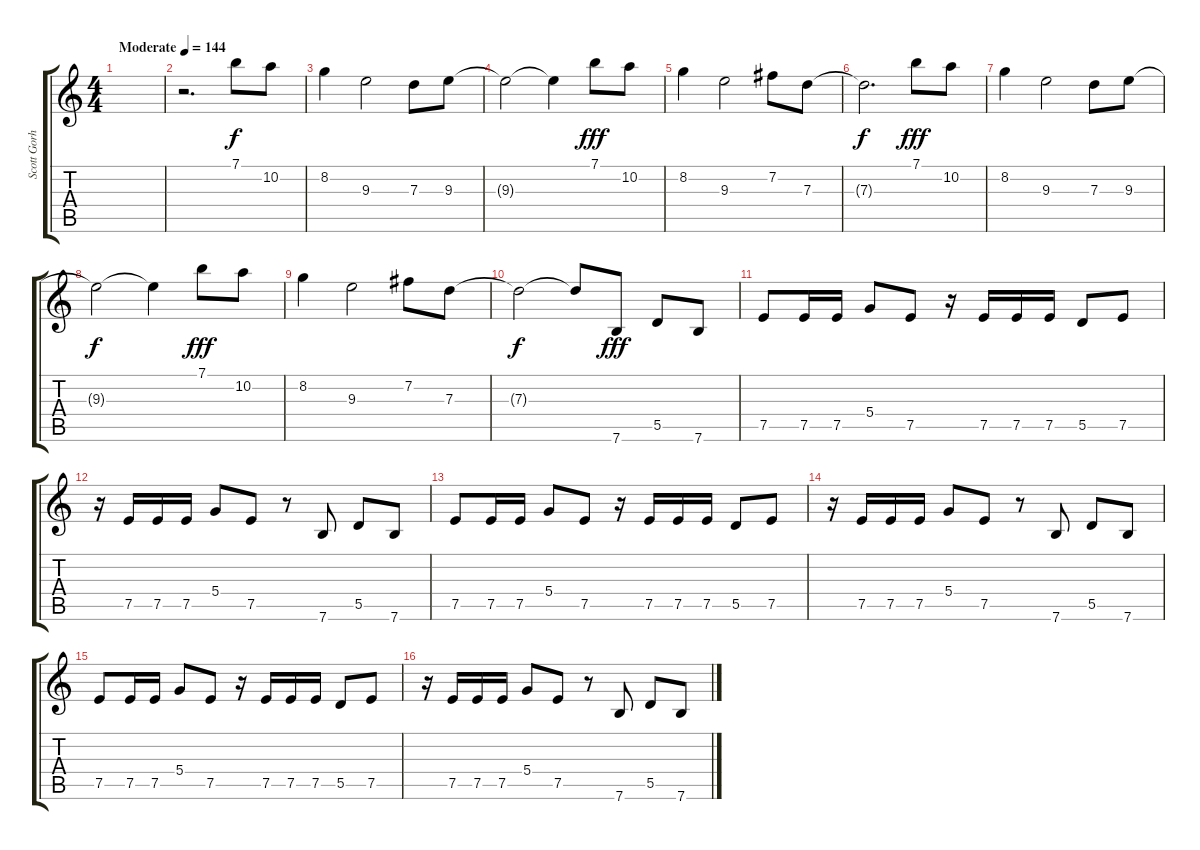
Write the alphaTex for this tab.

\track ("Scott Gorham" "Scott Gorh") {instrument overdrivenguitar}
\staff {score tabs}
\tuning (E4 B3 G3 D3 A2 E2) {hide}
\ts (4 4)
\tempo (144 "Moderate")
\clef g2
\ks c
|
r.2{d} 7.1.8 10.2.8 |
8.2.4 9.3.2 7.3.8 9.3.8 |
9.3{t}.2{dy f} 9.3{t}.4 7.1.8{dy fff} 10.2.8 |
8.2.4 9.3.2 7.2.8 7.3.8 |
7.3{t}.2{d dy f} 7.1.8{dy fff} 10.2.8 |
8.2.4 9.3.2 7.3.8 9.3.8 |
9.3{t}.2{dy f} 9.3{t}.4 7.1.8{dy fff} 10.2.8 |
8.2.4 9.3.2 7.2.8 7.3.8 |
7.3{t}.2{dy f} 7.3{t}.8 7.6.8{dy fff} 5.5.8 7.6.8 |
7.5.8 7.5.16 7.5.16 5.4.8 7.5.8 r.16 7.5.16 7.5.16 7.5.16 5.5.8 7.5.8 |
r.16 7.5.16 7.5.16 7.5.16 5.4.8 7.5.8 r.8 7.6.8 5.5.8 7.6.8 |
7.5.8 7.5.16 7.5.16 5.4.8 7.5.8 r.16 7.5.16 7.5.16 7.5.16 5.5.8 7.5.8 |
r.16 7.5.16 7.5.16 7.5.16 5.4.8 7.5.8 r.8 7.6.8 5.5.8 7.6.8 |
7.5.8 7.5.16 7.5.16 5.4.8 7.5.8 r.16 7.5.16 7.5.16 7.5.16 5.5.8 7.5.8 |
r.16 7.5.16 7.5.16 7.5.16 5.4.8 7.5.8 r.8 7.6.8 5.5.8 7.6.8
